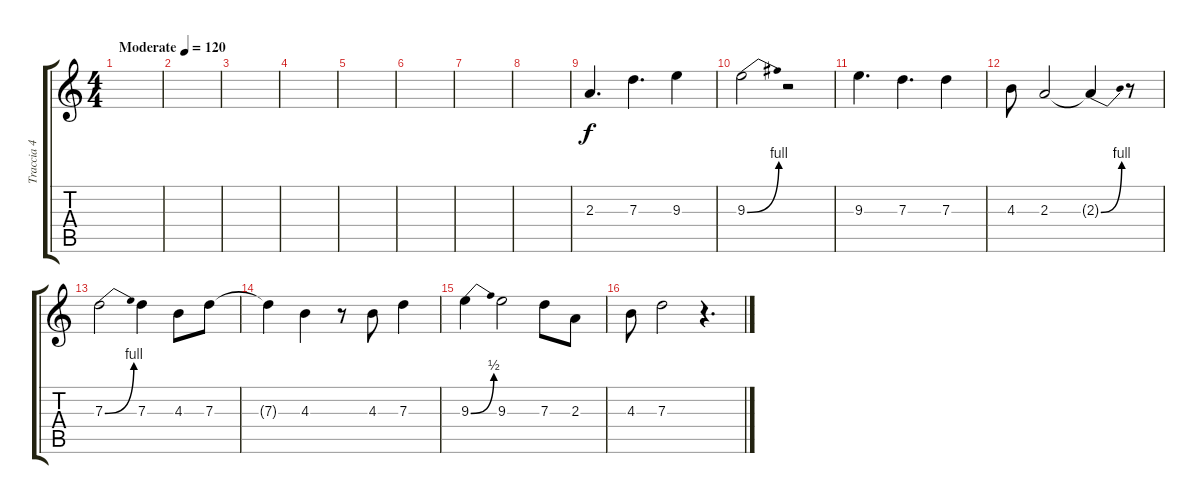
\track ("Traccia 4" "Traccia 4") {instrument contrabass}
\staff {score tabs}
\tuning (E4 B3 G3 D3 A2 E2) {hide}
\ts (4 4)
\tempo (120 "Moderate")
\clef g2
\ks c
|
|
|
|
|
|
|
|
2.3.4{d} 7.3.4{d} 9.3.4 |
9.3{be (bend 0 0 60 4)}.2 r.2 |
9.3.4{d} 7.3.4{d} 7.3.4 |
4.3.8 2.3.2 2.3{be (bend 0 0 60 4) t}.4 r.8 |
7.3{be (bend 0 0 60 4)}.2 7.3.4 4.3.8 7.3.8 |
7.3{t}.4 4.3.4 r.8 4.3.8 7.3.4 |
9.3{be (bend 0 0 60 2)}.4 9.3.2 7.3.8 2.3.8 |
4.3.8 7.3.2 r.4{d}
